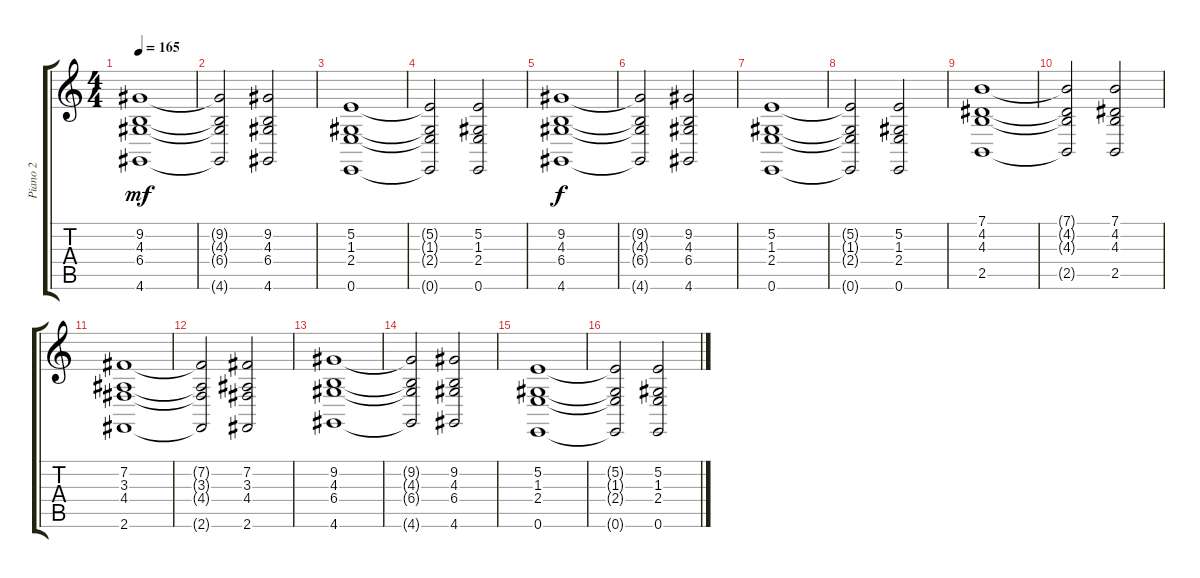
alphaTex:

\track ("Piano 2" "Piano 2") {instrument acousticgrandpiano}
\staff {score tabs}
\tuning (E4 B3 G3 D3 A2 E2) {hide}
\ts (4 4)
\tempo 165
\clef g2
\ks c
(9.2 4.3 6.4 4.6).1{dy mf} |
(9.2{t} 4.3{t} 6.4{t} 4.6{t}).2 (9.2 4.3 6.4 4.6).2 |
(5.2 1.3 2.4 0.6).1 |
(5.2{t} 1.3{t} 2.4{t} 0.6{t}).2 (5.2 1.3 2.4 0.6).2 |
(9.2 4.3 6.4 4.6).1{dy f} |
(9.2{t} 4.3{t} 6.4{t} 4.6{t}).2 (9.2 4.3 6.4 4.6).2 |
(5.2 1.3 2.4 0.6).1 |
(5.2{t} 1.3{t} 2.4{t} 0.6{t}).2 (5.2 1.3 2.4 0.6).2 |
(7.1 4.2 4.3 2.5).1 |
(7.1{t} 4.2{t} 4.3{t} 2.5{t}).2 (7.1 4.2 4.3 2.5).2 |
(7.2 3.3 4.4 2.6).1 |
(7.2{t} 3.3{t} 4.4{t} 2.6{t}).2 (7.2 3.3 4.4 2.6).2 |
(9.2 4.3 6.4 4.6).1 |
(9.2{t} 4.3{t} 6.4{t} 4.6{t}).2 (9.2 4.3 6.4 4.6).2 |
(5.2 1.3 2.4 0.6).1 |
(5.2{t} 1.3{t} 2.4{t} 0.6{t}).2 (5.2 1.3 2.4 0.6).2
